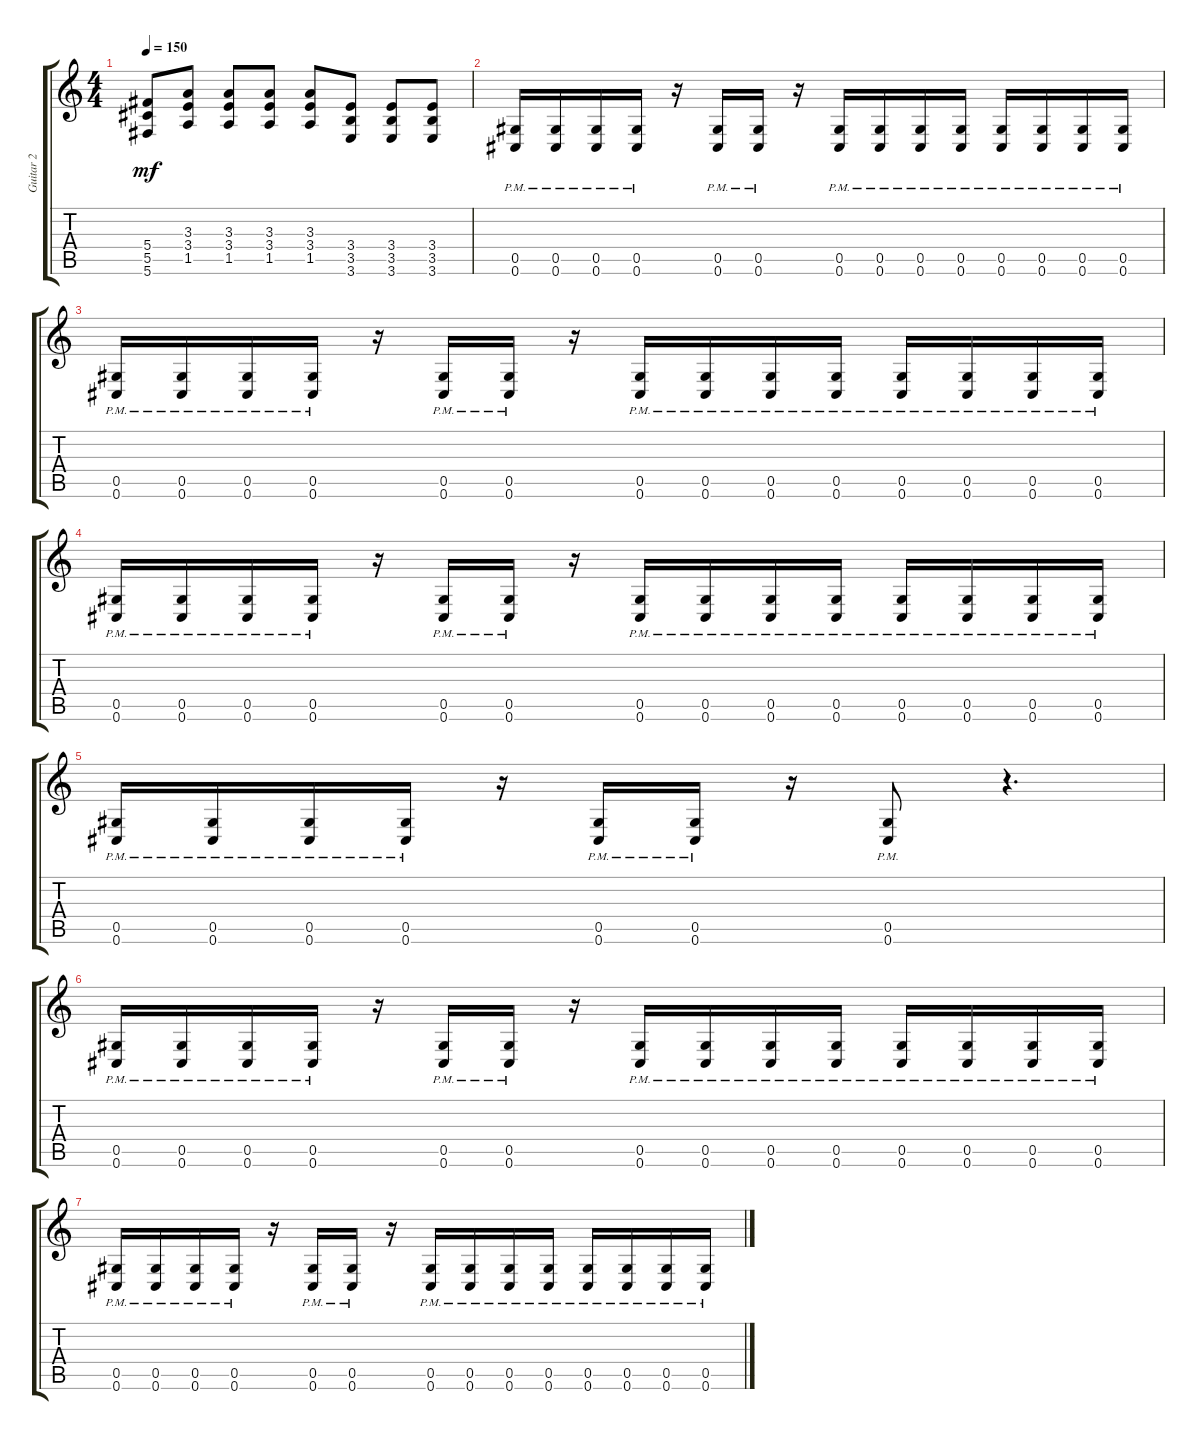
\track ("Guitar 2" "Guitar 2") {instrument distortionguitar}
\staff {score tabs}
\tuning (Eb4 Bb3 Gb3 Db3 Ab2 Db2) {hide}
\ts (4 4)
\tempo 150
\clef g2
\ks c
(5.4 5.5 5.6).8{dy mf} (3.3 3.4 1.5).8 (3.3 3.4 1.5).8 (3.3 3.4 1.5).8 (3.3 3.4 1.5).8 (3.4 3.5 3.6).8 (3.4 3.5 3.6).8 (3.4 3.5 3.6).8 |
(0.5{pm} 0.6{pm}).16 (0.5{pm} 0.6{pm}).16 (0.5{pm} 0.6{pm}).16 (0.5{pm} 0.6{pm}).16 r.16 (0.5{pm} 0.6{pm}).16 (0.5{pm} 0.6{pm}).16 r.16 (0.5{pm} 0.6{pm}).16 (0.5{pm} 0.6{pm}).16 (0.5{pm} 0.6{pm}).16 (0.5{pm} 0.6{pm}).16 (0.5{pm} 0.6{pm}).16 (0.5{pm} 0.6{pm}).16 (0.5{pm} 0.6{pm}).16 (0.5{pm} 0.6{pm}).16 |
(0.5{pm} 0.6{pm}).16 (0.5{pm} 0.6{pm}).16 (0.5{pm} 0.6{pm}).16 (0.5{pm} 0.6{pm}).16 r.16 (0.5{pm} 0.6{pm}).16 (0.5{pm} 0.6{pm}).16 r.16 (0.5{pm} 0.6{pm}).16 (0.5{pm} 0.6{pm}).16 (0.5{pm} 0.6{pm}).16 (0.5{pm} 0.6{pm}).16 (0.5{pm} 0.6{pm}).16 (0.5{pm} 0.6{pm}).16 (0.5{pm} 0.6{pm}).16 (0.5{pm} 0.6{pm}).16 |
(0.5{pm} 0.6{pm}).16 (0.5{pm} 0.6{pm}).16 (0.5{pm} 0.6{pm}).16 (0.5{pm} 0.6{pm}).16 r.16 (0.5{pm} 0.6{pm}).16 (0.5{pm} 0.6{pm}).16 r.16 (0.5{pm} 0.6{pm}).16 (0.5{pm} 0.6{pm}).16 (0.5{pm} 0.6{pm}).16 (0.5{pm} 0.6{pm}).16 (0.5{pm} 0.6{pm}).16 (0.5{pm} 0.6{pm}).16 (0.5{pm} 0.6{pm}).16 (0.5{pm} 0.6{pm}).16 |
(0.5{pm} 0.6{pm}).16 (0.5{pm} 0.6{pm}).16 (0.5{pm} 0.6{pm}).16 (0.5{pm} 0.6{pm}).16 r.16 (0.5{pm} 0.6{pm}).16 (0.5{pm} 0.6{pm}).16 r.16 (0.5{pm} 0.6{pm}).8 r.4{d} |
(0.5{pm} 0.6{pm}).16 (0.5{pm} 0.6{pm}).16 (0.5{pm} 0.6{pm}).16 (0.5{pm} 0.6{pm}).16 r.16 (0.5{pm} 0.6{pm}).16 (0.5{pm} 0.6{pm}).16 r.16 (0.5{pm} 0.6{pm}).16 (0.5{pm} 0.6{pm}).16 (0.5{pm} 0.6{pm}).16 (0.5{pm} 0.6{pm}).16 (0.5{pm} 0.6{pm}).16 (0.5{pm} 0.6{pm}).16 (0.5{pm} 0.6{pm}).16 (0.5{pm} 0.6{pm}).16 |
(0.5{pm} 0.6{pm}).16 (0.5{pm} 0.6{pm}).16 (0.5{pm} 0.6{pm}).16 (0.5{pm} 0.6{pm}).16 r.16 (0.5{pm} 0.6{pm}).16 (0.5{pm} 0.6{pm}).16 r.16 (0.5{pm} 0.6{pm}).16 (0.5{pm} 0.6{pm}).16 (0.5{pm} 0.6{pm}).16 (0.5{pm} 0.6{pm}).16 (0.5{pm} 0.6{pm}).16 (0.5{pm} 0.6{pm}).16 (0.5{pm} 0.6{pm}).16 (0.5{pm} 0.6{pm}).16
